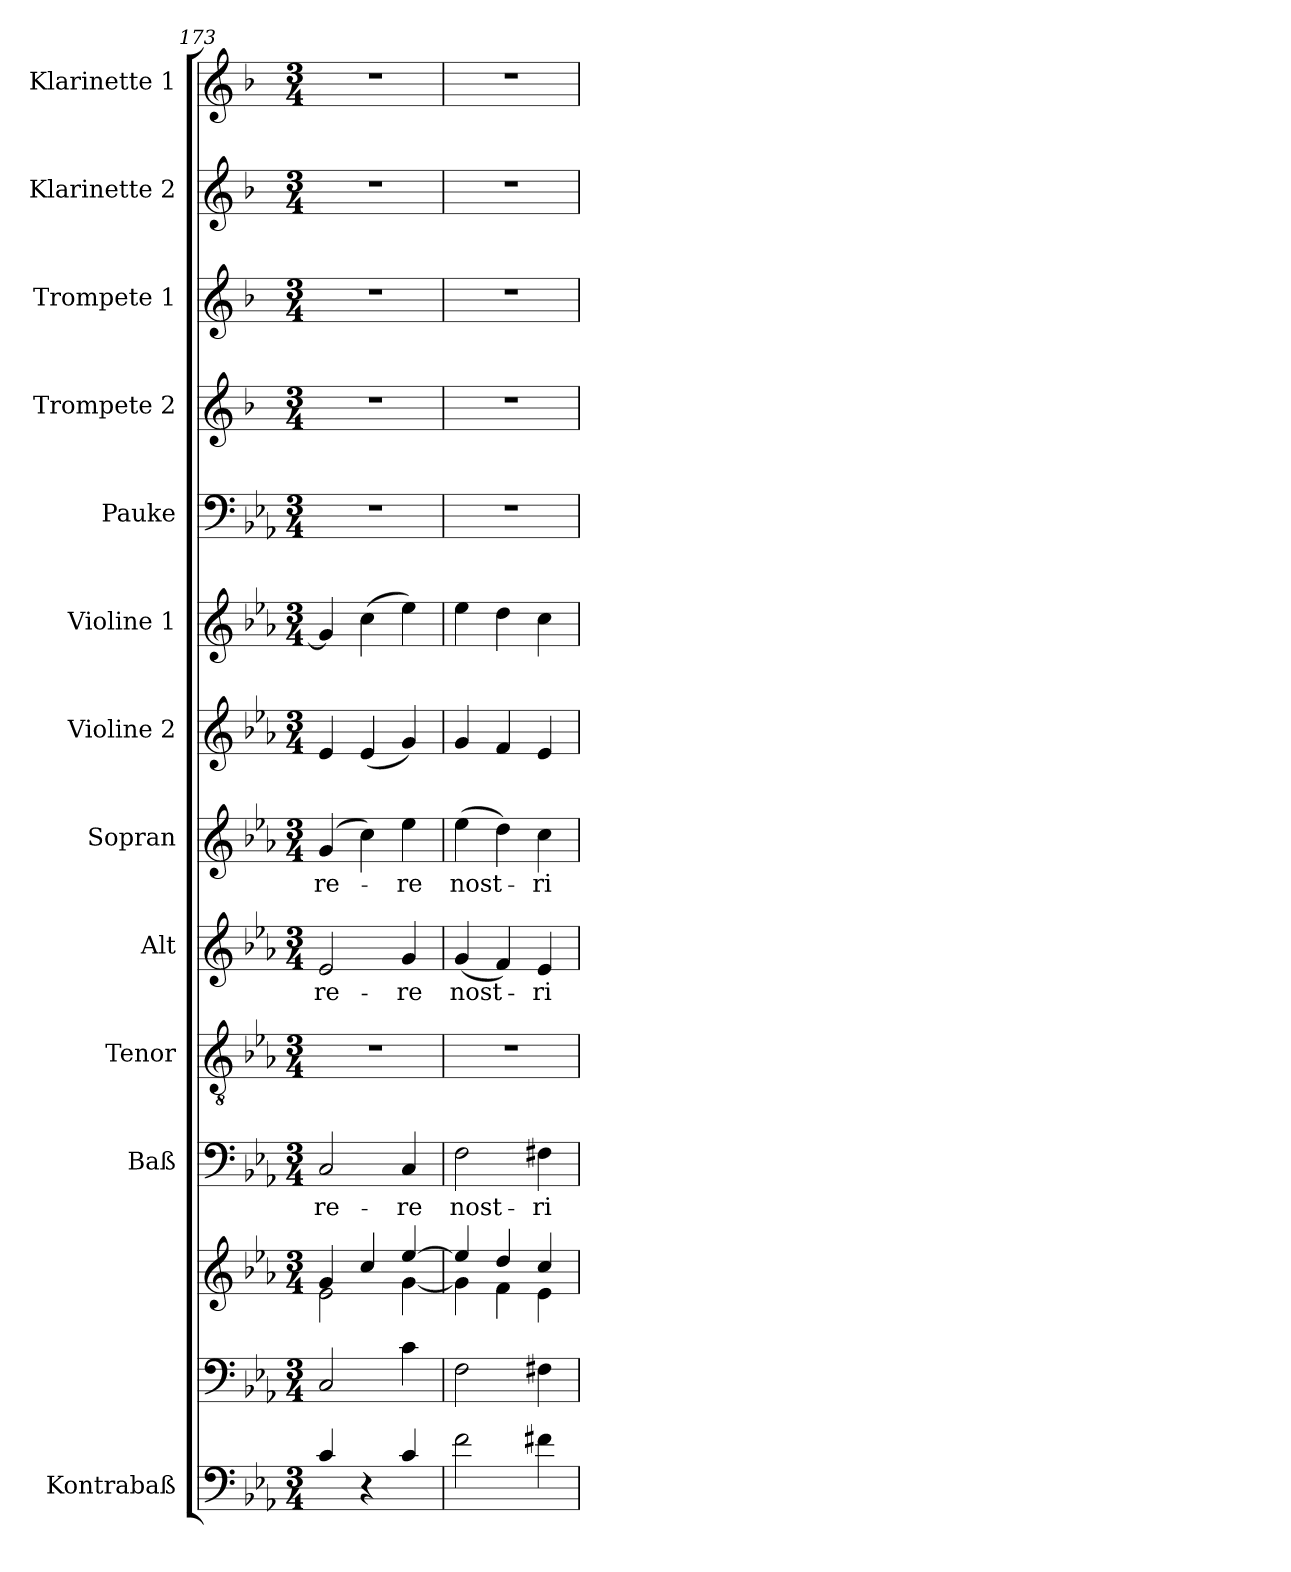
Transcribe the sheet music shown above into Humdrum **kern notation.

**kern	**kern	**kern	**kern	**text	**kern	**kern	**text	**kern	**text	**kern	**kern	**kern	**kern	**kern	**kern	**kern
*part13	*part12	*part12	*part11	*part11	*part10	*part9	*part9	*part8	*part8	*part7	*part6	*part5	*part4	*part3	*part2	*part1
*staff14	*staff13	*staff12	*staff11	*staff11	*staff10	*staff9	*staff9	*staff8	*staff8	*staff7	*staff6	*staff5	*staff4	*staff3	*staff2	*staff1
*I"Kontrabaß	*	*	*I"Baß	*	*I"Tenor	*I"Alt	*	*I"Sopran	*	*I"Violine 2	*I"Violine 1	*I"Pauke	*I"Trompete 2	*I"Trompete 1	*I"Klarinette 2	*I"Klarinette 1
*	*	*	*	*	*	*	*	*	*	*I'Vln	*I'Vln	*	*I'Tpt	*I'Tpt	*	*
*clefF4	*clefF4	*clefG2	*clefF4	*	*clefGv2	*clefG2	*	*clefG2	*	*clefG2	*clefG2	*clefF4	*clefG2	*clefG2	*clefG2	*clefG2
*ITrd7c12	*	*	*	*	*	*	*	*	*	*	*	*	*ITrd1c2	*ITrd1c2	*ITrd1c2	*ITrd1c2
*k[b-e-a-]	*k[b-e-a-]	*k[b-e-a-]	*k[b-e-a-]	*	*k[b-e-a-]	*k[b-e-a-]	*	*k[b-e-a-]	*	*k[b-e-a-]	*k[b-e-a-]	*k[b-e-a-]	*k[b-e-a-]	*k[b-e-a-]	*k[b-e-a-]	*k[b-e-a-]
*E-:	*E-:	*E-:	*E-:	*	*E-:	*E-:	*	*E-:	*	*E-:	*E-:	*E-:	*E-:	*E-:	*E-:	*E-:
*M3/4	*M3/4	*M3/4	*M3/4	*	*M3/4	*M3/4	*	*M3/4	*	*M3/4	*M3/4	*M3/4	*M3/4	*M3/4	*M3/4	*M3/4
=173	=173	=173	=173	=173	=173	=173	=173	=173	=173	=173	=173	=173	=173	=173	=173	=173
*	*	*^	*	*	*	*	*	*	*	*	*	*	*	*	*	*
!	!	!	!	!	!LO:LY:b	!	!	!LO:LY:b	!	!LO:LY:b	!	!	!	!	!	!	!
4C/	2C/	4g/	2e-\	2C/	-re-	2.r	2e-/	-re-	(4g/	-re-	4e-/	4g/]	2.r	2.r	2.r	2.r	2.r
4r	.	4cc/	.	.	.	.	.	.	4cc\)	.	(<4e-/	(>4cc\	.	.	.	.	.
!	!	!	!	!	!LO:LY:b	!	!	!LO:LY:b	!	!LO:LY:b	!	!	!	!	!	!	!
4C/	4c\	[>4ee-/	[<4g\	4C/	-re	.	4g/	-re	4ee-\	-re	4g/)	4ee-\)	.	.	.	.	.
=174	=174	=174	=174	=174	=174	=174	=174	=174	=174	=174	=174	=174	=174	=174	=174	=174	=174
!	!	!	!	!	!LO:LY:b	!	!	!LO:LY:b	!	!LO:LY:b	!	!	!	!	!	!	!
2F\	2F\	4ee-/]	4g\]	2F\	nost-	2.r	(<4g/	nost-	(>4ee-\	nost-	4g/	4ee-\	2.r	2.r	2.r	2.r	2.r
.	.	4dd/	4f\	.	.	.	4f/)	.	4dd\)	.	4f/	4dd\	.	.	.	.	.
!	!	!	!	!	!LO:LY:b	!	!	!LO:LY:b	!	!LO:LY:b	!	!	!	!	!	!	!
4F#X\	4F#X\	4cc/	4e-\	4F#X\	-ri	.	4e-/	-ri	4cc\	-ri	4e-/	4cc\	.	.	.	.	.
*	*	*v	*v	*	*	*	*	*	*	*	*	*	*	*	*	*	*
=	=	=	=	=	=	=	=	=	=	=	=	=	=	=	=	=
*-	*-	*-	*-	*-	*-	*-	*-	*-	*-	*-	*-	*-	*-	*-	*-	*-
